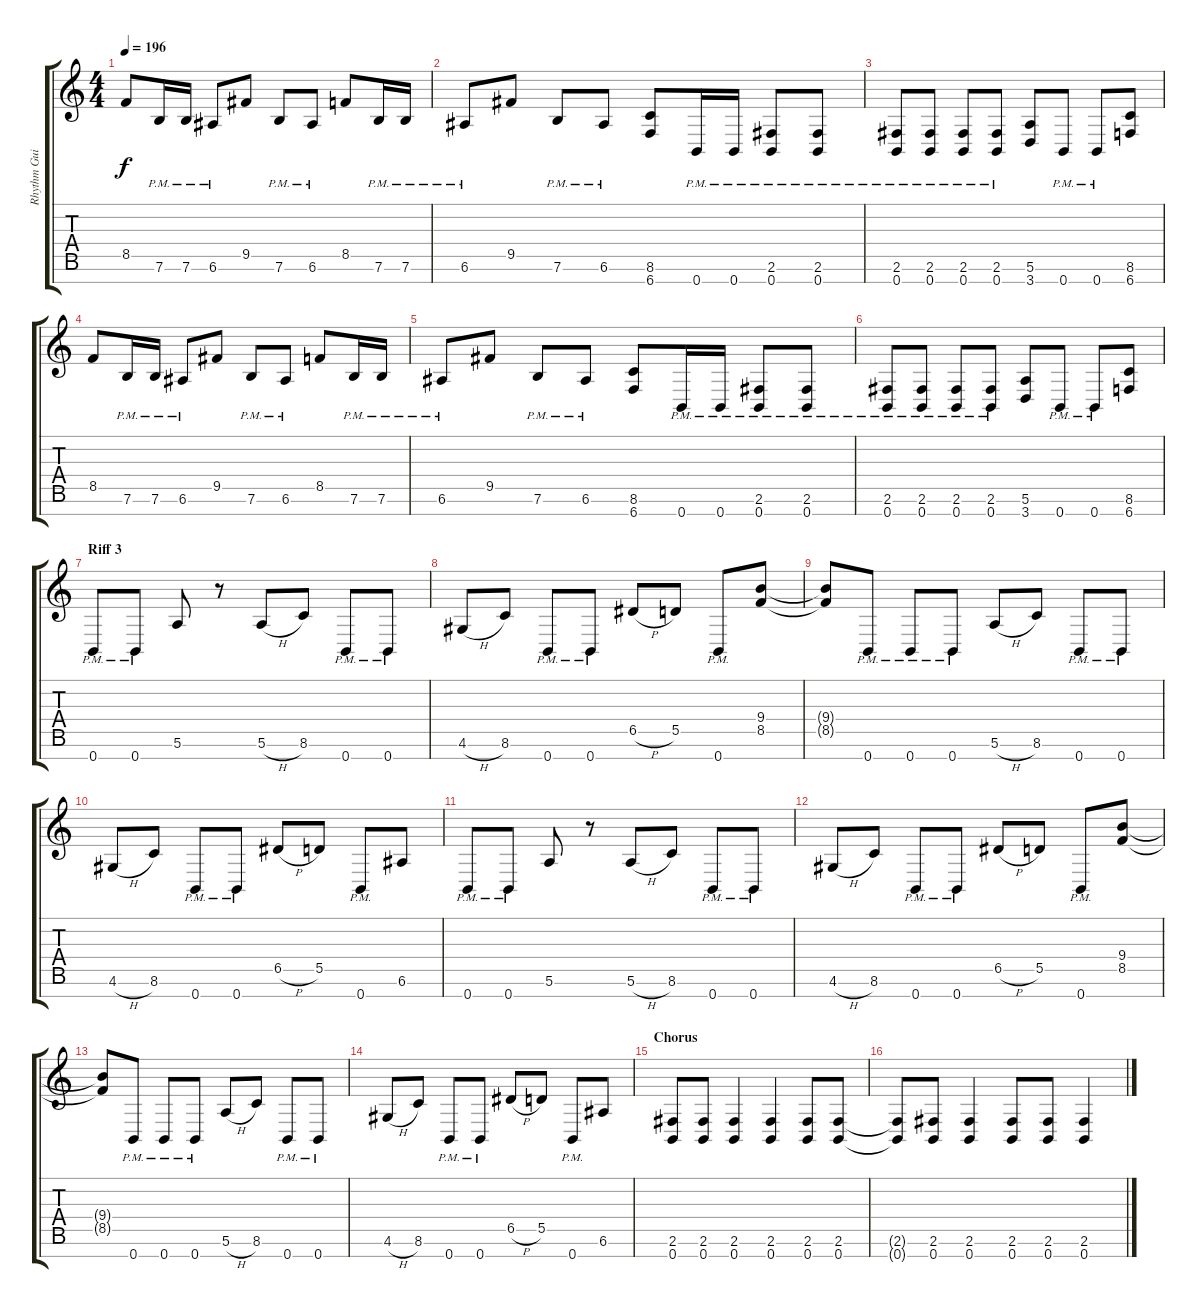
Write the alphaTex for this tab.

\track ("Rhythm Guitar L" "Rhythm Gui") {instrument overdrivenguitar}
\staff {score tabs}
\tuning (E4 B3 G3 D3 A2 E2 B1) {hide}
\ts (4 4)
\tempo 196
\clef g2
\ks c
8.5.8{dy f} 7.6{pm}.16 7.6{pm}.16 6.6{pm}.8 9.5.8 7.6{pm}.8 6.6{pm}.8 8.5.8 7.6{pm}.16 7.6{pm}.16 |
6.6{pm}.8 9.5.8 7.6{pm}.8 6.6{pm}.8 (8.6 6.7).8 0.7{pm}.16 0.7{pm}.16 (2.6{pm} 0.7{pm}).8 (2.6{pm} 0.7{pm}).8 |
(2.6{pm} 0.7{pm}).8 (2.6{pm} 0.7{pm}).8 (2.6{pm} 0.7{pm}).8 (2.6{pm} 0.7{pm}).8 (5.6 3.7).8 0.7{pm}.8 0.7{pm}.8 (8.6 6.7).8 |
8.5.8 7.6{pm}.16 7.6{pm}.16 6.6{pm}.8 9.5.8 7.6{pm}.8 6.6{pm}.8 8.5.8 7.6{pm}.16 7.6{pm}.16 |
6.6{pm}.8 9.5.8 7.6{pm}.8 6.6{pm}.8 (8.6 6.7).8 0.7{pm}.16 0.7{pm}.16 (2.6{pm} 0.7{pm}).8 (2.6{pm} 0.7{pm}).8 |
(2.6{pm} 0.7{pm}).8 (2.6{pm} 0.7{pm}).8 (2.6{pm} 0.7{pm}).8 (2.6{pm} 0.7{pm}).8 (5.6 3.7).8 0.7{pm}.8 0.7{pm}.8 (8.6 6.7).8 |
\section ("" "Riff 3")
0.7{pm}.8 0.7{pm}.8 5.6.8 r.8 5.6{h}.8 8.6.8 0.7{pm}.8 0.7{pm}.8 |
4.6{h}.8 8.6.8 0.7{pm}.8 0.7{pm}.8 6.5{h}.8 5.5.8 0.7{pm}.8 (9.4 8.5).8 |
(9.4{t} 8.5{t}).8 0.7{pm}.8 0.7{pm}.8 0.7{pm}.8 5.6{h}.8 8.6.8 0.7{pm}.8 0.7{pm}.8 |
4.6{h}.8 8.6.8 0.7{pm}.8 0.7{pm}.8 6.5{h}.8 5.5.8 0.7{pm}.8 6.6.8 |
0.7{pm}.8 0.7{pm}.8 5.6.8 r.8 5.6{h}.8 8.6.8 0.7{pm}.8 0.7{pm}.8 |
4.6{h}.8 8.6.8 0.7{pm}.8 0.7{pm}.8 6.5{h}.8 5.5.8 0.7{pm}.8 (9.4 8.5).8 |
(9.4{t} 8.5{t}).8 0.7{pm}.8 0.7{pm}.8 0.7{pm}.8 5.6{h}.8 8.6.8 0.7{pm}.8 0.7{pm}.8 |
4.6{h}.8 8.6.8 0.7{pm}.8 0.7{pm}.8 6.5{h}.8 5.5.8 0.7{pm}.8 6.6.8 |
\section ("" "Chorus")
(2.6 0.7).8 (2.6 0.7).8 (2.6 0.7).4 (2.6 0.7).4 (2.6 0.7).8 (2.6 0.7).8 |
(2.6{t} 0.7{t}).8 (2.6 0.7).8 (2.6 0.7).4 (2.6 0.7).8 (2.6 0.7).8 (2.6 0.7).4
